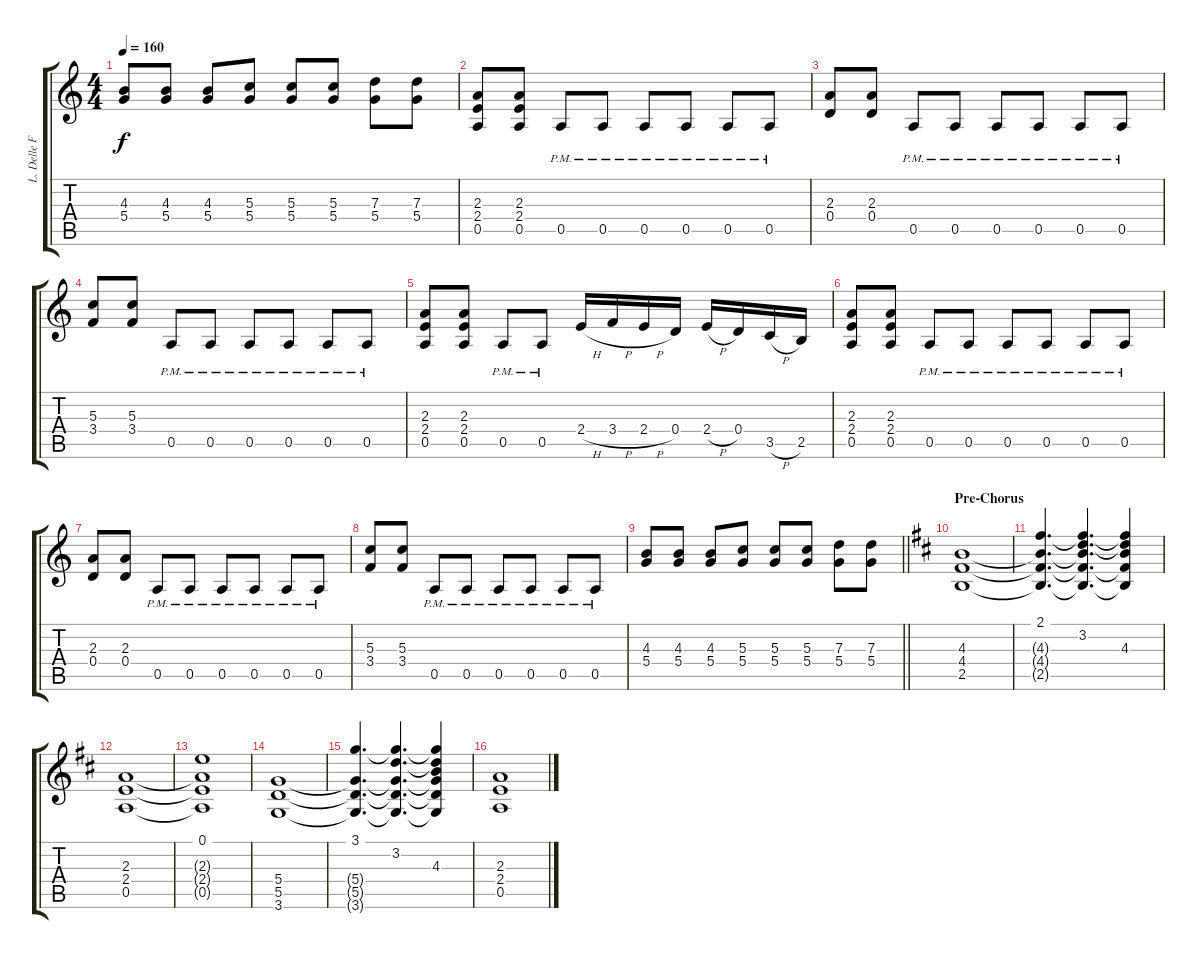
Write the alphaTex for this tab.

\track ("L. Delle Fave (Dist. Guitar R)" "L. Delle F") {instrument overdrivenguitar}
\staff {score tabs}
\tuning (E4 B3 G3 D3 A2 E2) {hide}
\ts (4 4)
\tempo 160
\clef g2
\ks c
(4.3 5.4).8{dy f} (4.3 5.4).8 (4.3 5.4).8 (5.3 5.4).8 (5.3 5.4).8 (5.3 5.4).8 (7.3 5.4).8 (7.3 5.4).8 |
(2.3 2.4 0.5).8 (2.3 2.4 0.5).8 0.5{pm}.8 0.5{pm}.8 0.5{pm}.8 0.5{pm}.8 0.5{pm}.8 0.5{pm}.8 |
(2.3 0.4).8 (2.3 0.4).8 0.5{pm}.8 0.5{pm}.8 0.5{pm}.8 0.5{pm}.8 0.5{pm}.8 0.5{pm}.8 |
(5.3 3.4).8 (5.3 3.4).8 0.5{pm}.8 0.5{pm}.8 0.5{pm}.8 0.5{pm}.8 0.5{pm}.8 0.5{pm}.8 |
(2.3 2.4 0.5).8 (2.3 2.4 0.5).8 0.5{pm}.8 0.5{pm}.8 2.4{h}.16 3.4{h}.16 2.4{h}.16 0.4.16 2.4{h}.16 0.4.16 3.5{h}.16 2.5.16 |
(2.3 2.4 0.5).8 (2.3 2.4 0.5).8 0.5{pm}.8 0.5{pm}.8 0.5{pm}.8 0.5{pm}.8 0.5{pm}.8 0.5{pm}.8 |
(2.3 0.4).8 (2.3 0.4).8 0.5{pm}.8 0.5{pm}.8 0.5{pm}.8 0.5{pm}.8 0.5{pm}.8 0.5{pm}.8 |
(5.3 3.4).8 (5.3 3.4).8 0.5{pm}.8 0.5{pm}.8 0.5{pm}.8 0.5{pm}.8 0.5{pm}.8 0.5{pm}.8 |
\barLineRight lightlight
(4.3 5.4).8 (4.3 5.4).8 (4.3 5.4).8 (5.3 5.4).8 (5.3 5.4).8 (5.3 5.4).8 (7.3 5.4).8 (7.3 5.4).8 |
\section ("" "Pre-Chorus")
\ks bminor
(4.3 4.4 2.5).1 |
(2.1 4.3{t} 4.4{t} 2.5{t}).4{d} (2.1{t} 3.2 4.3{t} 4.4{t} 2.5{t}).4{d} (2.1{t} 3.2{t} 4.3 4.4{t} 2.5{t}).4 |
(2.3 2.4 0.5).1 |
(0.1 2.3{t} 2.4{t} 0.5{t}).1 |
(5.4 5.5 3.6).1 |
(3.1 5.4{t} 5.5{t} 3.6{t}).4{d} (3.1{t} 3.2 5.4{t} 5.5{t} 3.6{t}).4{d} (3.1{t} 3.2{t} 4.3 5.4{t} 5.5{t} 3.6{t}).4 |
(2.3 2.4 0.5).1
